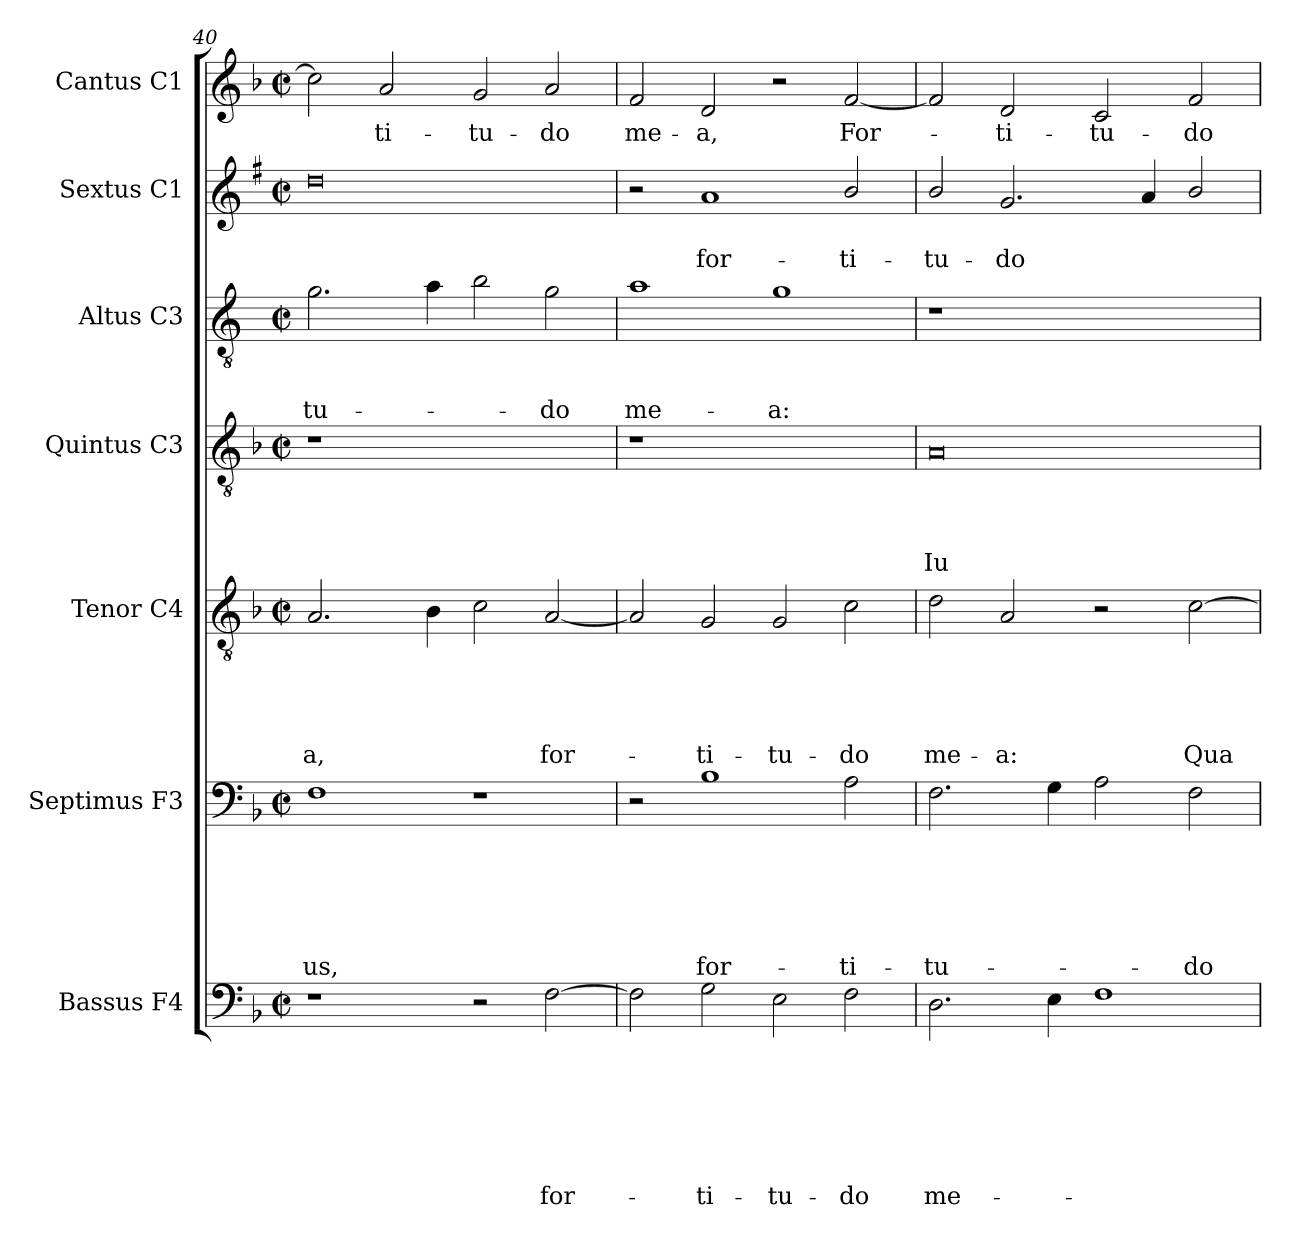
**kern	**text	**text	**text	**text	**text	**text	**text	**kern	**text	**text	**text	**text	**text	**text	**kern	**text	**text	**text	**text	**text	**kern	**text	**text	**text	**text	**kern	**text	**text	**text	**kern	**text	**text	**kern	**text
*part7	*part7	*part7	*part7	*part7	*part7	*part7	*part7	*part6	*part6	*part6	*part6	*part6	*part6	*part6	*part5	*part5	*part5	*part5	*part5	*part5	*part4	*part4	*part4	*part4	*part4	*part3	*part3	*part3	*part3	*part2	*part2	*part2	*part1	*part1
*staff7	*staff7	*staff7	*staff7	*staff7	*staff7	*staff7	*staff7	*staff6	*staff6	*staff6	*staff6	*staff6	*staff6	*staff6	*staff5	*staff5	*staff5	*staff5	*staff5	*staff5	*staff4	*staff4	*staff4	*staff4	*staff4	*staff3	*staff3	*staff3	*staff3	*staff2	*staff2	*staff2	*staff1	*staff1
*I"Bassus F4	*	*	*	*	*	*	*	*I"Septimus F3	*	*	*	*	*	*	*I"Tenor C4	*	*	*	*	*	*I"Quintus C3	*	*	*	*	*I"Altus C3	*	*	*	*I"Sextus C1	*	*	*I"Cantus C1	*
*I'B	*	*	*	*	*	*	*	*	*	*	*	*	*	*	*	*	*	*	*	*	*	*	*	*	*	*	*	*	*	*	*	*	*I'C	*
!!LO:PB:g=z
*clefF4	*	*	*	*	*	*	*	*clefF4	*	*	*	*	*	*	*clefGv2	*	*	*	*	*	*clefGv2	*	*	*	*	*clefGv2	*	*	*	*clefG2	*	*	*clefG2	*
*	*	*	*	*	*	*	*	*	*	*	*	*	*	*	*	*	*	*	*	*	*	*	*	*	*	*ITrd4c7	*	*	*	*ITrd1c2	*	*	*	*
*k[b-]	*	*	*	*	*	*	*	*k[b-]	*	*	*	*	*	*	*k[b-]	*	*	*	*	*	*k[b-]	*	*	*	*	*k[b-]	*	*	*	*k[b-]	*	*	*k[b-]	*
*F:	*	*	*	*	*	*	*	*F:	*	*	*	*	*	*	*F:	*	*	*	*	*	*F:	*	*	*	*	*F:	*	*	*	*F:	*	*	*F:	*
*M2/2	*	*	*	*	*	*	*	*M2/2	*	*	*	*	*	*	*M2/2	*	*	*	*	*	*M2/2	*	*	*	*	*M2/2	*	*	*	*M2/2	*	*	*M2/2	*
*met(c|)	*	*	*	*	*	*	*	*met(c|)	*	*	*	*	*	*	*met(c|)	*	*	*	*	*	*met(c|)	*	*	*	*	*met(c|)	*	*	*	*met(c|)	*	*	*met(c|)	*
=40	=40	=40	=40	=40	=40	=40	=40	=40	=40	=40	=40	=40	=40	=40	=40	=40	=40	=40	=40	=40	=40	=40	=40	=40	=40	=40	=40	=40	=40	=40	=40	=40	=40	=40
!	!	!	!	!	!	!	!	!	!	!	!	!	!	!LO:LY:b	!	!	!	!	!	!LO:LY:b	!	!	!	!	!	!	!	!	!LO:LY:b	!	!	!	!	!
1r	.	.	.	.	.	.	.	1F	.	.	.	.	.	-us,	2.A/	.	.	.	.	-a,	1r	.	.	.	.	2.c\	.	.	-tu-	0cc	.	.	2cc\]	.
!	!	!	!	!	!	!	!	!	!	!	!	!	!	!	!	!	!	!	!	!	!	!	!	!	!	!	!	!	!	!	!	!	!	!LO:LY:b
.	.	.	.	.	.	.	.	.	.	.	.	.	.	.	.	.	.	.	.	.	.	.	.	.	.	.	.	.	.	.	.	.	2a/	-ti-
.	.	.	.	.	.	.	.	.	.	.	.	.	.	.	4B-\	.	.	.	.	.	.	.	.	.	.	4d\	.	.	.	.	.	.	.	.
!	!	!	!	!	!	!	!	!	!	!	!	!	!	!	!	!	!	!	!	!	!	!	!	!	!	!	!	!	!	!	!	!	!	!LO:LY:b
2r	.	.	.	.	.	.	.	1r	.	.	.	.	.	.	2c\	.	.	.	.	.	1ryy	.	.	.	.	2e\	.	.	.	.	.	.	2g/	-tu-
!	!	!	!	!	!	!	!LO:LY:b	!	!	!	!	!	!	!	!	!	!	!	!	!LO:LY:b	!	!	!	!	!	!	!	!	!LO:LY:b	!	!	!	!	!LO:LY:b
[2F\	.	.	.	.	.	.	for-	.	.	.	.	.	.	.	[2A/	.	.	.	.	for-	.	.	.	.	.	2c\	.	.	-do	.	.	.	2a/	-do
=41	=41	=41	=41	=41	=41	=41	=41	=41	=41	=41	=41	=41	=41	=41	=41	=41	=41	=41	=41	=41	=41	=41	=41	=41	=41	=41	=41	=41	=41	=41	=41	=41	=41	=41
!	!	!	!	!	!	!	!	!	!	!	!	!	!	!	!	!	!	!	!	!	!	!	!	!	!	!	!	!	!LO:LY:b	!	!	!	!	!LO:LY:b
2F\]	.	.	.	.	.	.	.	2r	.	.	.	.	.	.	2A/]	.	.	.	.	.	1r	.	.	.	.	1d	.	.	me-	2r	.	.	2f/	me-
!	!	!	!	!	!	!	!LO:LY:b	!	!	!	!	!	!	!LO:LY:b	!	!	!	!	!	!LO:LY:b	!	!	!	!	!	!	!	!	!	!	!	!LO:LY:b	!	!LO:LY:b
2G\	.	.	.	.	.	.	-ti-	1B-	.	.	.	.	.	for-	2G/	.	.	.	.	-ti-	.	.	.	.	.	.	.	.	.	1g	.	for-	2d/	-a,
!	!	!	!	!	!	!	!LO:LY:b	!	!	!	!	!	!	!	!	!	!	!	!	!LO:LY:b	!	!	!	!	!	!	!	!	!LO:LY:b	!	!	!	!	!
2E\	.	.	.	.	.	.	-tu-	.	.	.	.	.	.	.	2G/	.	.	.	.	-tu-	1ryy	.	.	.	.	1c	.	.	-a:	.	.	.	2r	.
!	!	!	!	!	!	!	!LO:LY:b	!	!	!	!	!	!	!LO:LY:b	!	!	!	!	!	!LO:LY:b	!	!	!	!	!	!	!	!	!	!	!	!LO:LY:b	!	!LO:LY:b
2F\	.	.	.	.	.	.	-do	2A\	.	.	.	.	.	-ti-	2c\	.	.	.	.	-do	.	.	.	.	.	.	.	.	.	2a/	.	-ti-	[2f/	For-
=42	=42	=42	=42	=42	=42	=42	=42	=42	=42	=42	=42	=42	=42	=42	=42	=42	=42	=42	=42	=42	=42	=42	=42	=42	=42	=42	=42	=42	=42	=42	=42	=42	=42	=42
!	!	!	!	!	!	!	!LO:LY:b	!	!	!	!	!	!	!LO:LY:b	!	!	!	!	!	!LO:LY:b	!	!	!	!	!LO:LY:b	!	!	!	!	!	!	!LO:LY:b	!	!
2.D\	.	.	.	.	.	.	me-	2.F\	.	.	.	.	.	-tu-	2d\	.	.	.	.	me-	0A	.	.	.	Iu-	1r	.	.	.	2a/	.	-tu-	2f/]	.
!	!	!	!	!	!	!	!	!	!	!	!	!	!	!	!	!	!	!	!	!LO:LY:b	!	!	!	!	!	!	!	!	!	!	!	!LO:LY:b	!	!LO:LY:b
.	.	.	.	.	.	.	.	.	.	.	.	.	.	.	2A/	.	.	.	.	-a:	.	.	.	.	.	.	.	.	.	2.f/	.	-do	2d/	-ti-
4E\	.	.	.	.	.	.	.	4G\	.	.	.	.	.	.	.	.	.	.	.	.	.	.	.	.	.	.	.	.	.	.	.	.	.	.
!	!	!	!	!	!	!	!	!	!	!	!	!	!	!	!	!	!	!	!	!	!	!	!	!	!	!	!	!	!	!	!	!	!	!LO:LY:b
1F	.	.	.	.	.	.	.	2A\	.	.	.	.	.	.	2r	.	.	.	.	.	.	.	.	.	.	1ryy	.	.	.	.	.	.	2c/	-tu-
.	.	.	.	.	.	.	.	.	.	.	.	.	.	.	.	.	.	.	.	.	.	.	.	.	.	.	.	.	.	4g/	.	.	.	.
!	!	!	!	!	!	!	!	!	!	!	!	!	!	!LO:LY:b	!	!	!	!	!	!LO:LY:b	!	!	!	!	!	!	!	!	!	!	!	!	!	!LO:LY:b
.	.	.	.	.	.	.	.	2F\	.	.	.	.	.	-do	[2c\	.	.	.	.	Qua-	.	.	.	.	.	.	.	.	.	2a/	.	.	2f/	-do
=	=	=	=	=	=	=	=	=	=	=	=	=	=	=	=	=	=	=	=	=	=	=	=	=	=	=	=	=	=	=	=	=	=	=
*-	*-	*-	*-	*-	*-	*-	*-	*-	*-	*-	*-	*-	*-	*-	*-	*-	*-	*-	*-	*-	*-	*-	*-	*-	*-	*-	*-	*-	*-	*-	*-	*-	*-	*-
